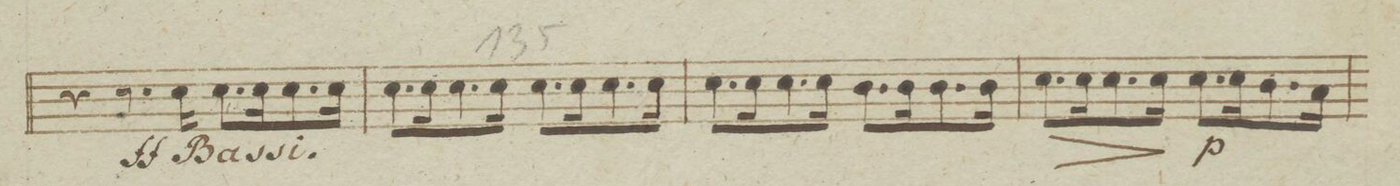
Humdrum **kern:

**kern	**dynam
*I"Violon	*
*clefF4	*
*k[b-e-]	*
*met(c)	*
*M4/4	*
4ryy	.
8.ryy	.
.	ff
16E-\yy	.
8.E-\Lyy	.
16E-\yy	.
8.E-\yy	.
16E-\yy	.
=135	=135
8.E-\Lyy	.
16E-\Kyy	.
8.E-\yy	.
16E-\Jkyy	.
8.E-\Lyy	.
16E-\Kyy	.
8.E-\yy	.
16E-\Jkyy	.
=136	=136
8.E-\Lyy	.
16E-\Kyy	.
8.E-\yy	.
16E-\Jkyy	.
8.D\Lyy	.
16D\Kyy	.
8.D\yy	.
16D\Jkyy	.
=137	=137
8.E-\Lyy	>
16E-\Kyy	.
8.E-\yy	.
16E-\Jkyy	]
8.E-\Lyy	p
16E-\Kyy	.
8.D\yy	.
16C\Jkyy	]]
=138	=138
*-	*-
